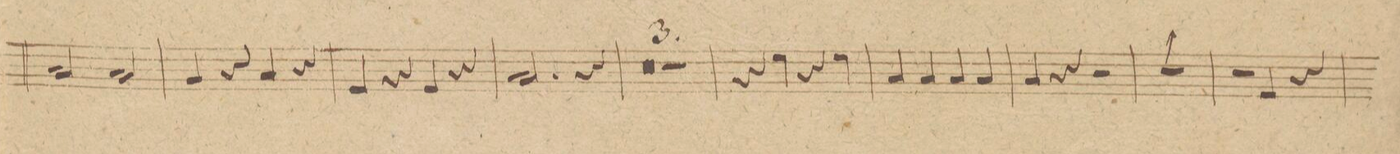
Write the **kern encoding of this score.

**kern
*I"Baſso.
*clefF4
*k[b-]
*met(c|)
*M2/2
2C/
2C/
=68
4BB-/
4r
4C/
4r
=69
4GG/
4r
4GG/
4r
=70
2.C/
4r
=71
0r
=72
=73
1r
=74
4r
4G\
4r
4G\
=75
4C/
4C/
4C/
4C/
=76
4C/
4r
2r
=77
1r
=78
2r
4GG/
4r
=79
*-
